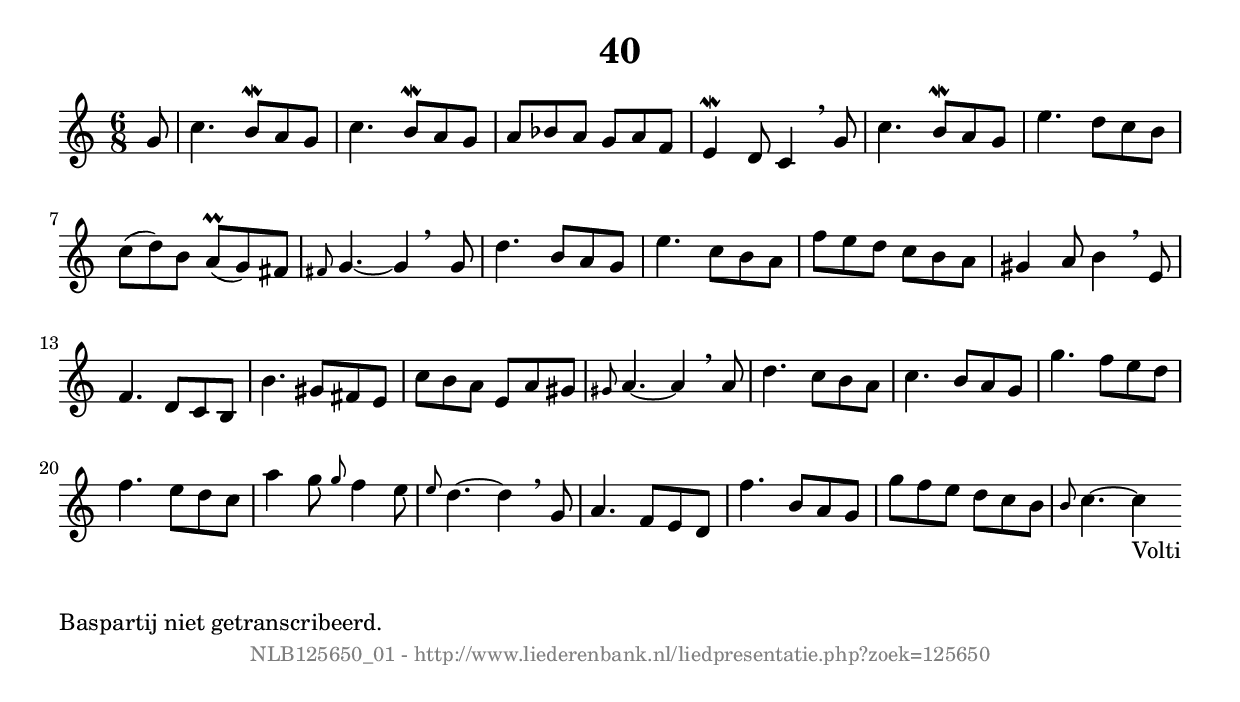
%
% produced by wce2krn 1.64 (7 June 2014)
%
\version"2.16"
#(append! paper-alist '(("long" . (cons (* 210 mm) (* 2000 mm)))))
#(set-default-paper-size "long")
sb = {\breathe}
mBreak = {\breathe }
bBreak = {\breathe }
x = {\once\override NoteHead #'style = #'cross }
gl=\glissando
itime={\override Staff.TimeSignature #'stencil = ##f }
ficta = {\once\set suggestAccidentals = ##t}
fine = {\once\override Score.RehearsalMark #'self-alignment-X = #1 \mark \markup {\italic{Fine}}}
dc = {\once\override Score.RehearsalMark #'self-alignment-X = #1 \mark \markup {\italic{D.C.}}}
dcf = {\once\override Score.RehearsalMark #'self-alignment-X = #1 \mark \markup {\italic{D.C. al Fine}}}
dcc = {\once\override Score.RehearsalMark #'self-alignment-X = #1 \mark \markup {\italic{D.C. al Coda}}}
ds = {\once\override Score.RehearsalMark #'self-alignment-X = #1 \mark \markup {\italic{D.S.}}}
dsf = {\once\override Score.RehearsalMark #'self-alignment-X = #1 \mark \markup {\italic{D.S. al Fine}}}
dsc = {\once\override Score.RehearsalMark #'self-alignment-X = #1 \mark \markup {\italic{D.S. al Coda}}}
pv = {\set Score.repeatCommands = #'((volta "1"))}
sv = {\set Score.repeatCommands = #'((volta "2"))}
tv = {\set Score.repeatCommands = #'((volta "3"))}
qv = {\set Score.repeatCommands = #'((volta "4"))}
xv = {\set Score.repeatCommands = #'((volta #f))}
\header{ tagline = ""
title = "40"
}
\score {{
\key c \major
\relative g'
{
\set melismaBusyProperties = #'()
\partial 32*4
\time 6/8
\tempo 4=120
\override Score.MetronomeMark #'transparent = ##t
\override Score.RehearsalMark #'break-visibility = #(vector #t #t #f)
g8 c4. b8\mordent a g c4. b8\mordent a g a bes a g a f e4\mordent d8 c4 \mBreak
g'8 c4. b8\mordent a g e'4. d8 c b c( d) b a( \prall g) fis \grace {fis8} g4.~ g4 \bar ":|:" \bBreak
g8 d'4. b8 a g e'4. c8 b a f' e d c b a gis4 a8 b4 \mBreak
e,8 f4. d8 c b b'4. gis8 fis e c' b a e a gis \grace {gis8} a4.~ a4 \mBreak
a8 d4. c8 b a c4. b8 a g g'4. f8 e d f4. e8 d c a'4 g8 \grace {g8} f4 e8 \grace {e8} d4.~ d4 \mBreak
g,8 a4. f8 e d f'4. b,8 a g g' f e d c b \grace {b8} c4.~ c4_"Volti" \bar ":|:"
 }}
 \midi { }
 \layout {
            indent = 0.0\cm
}
}
\markup { \wordwrap-string #" 
Baspartij niet getranscribeerd.
"}
\markup { \vspace #0 } \markup { \with-color #grey \fill-line { \center-column { \smaller "NLB125650_01 - http://www.liederenbank.nl/liedpresentatie.php?zoek=125650" } } }
